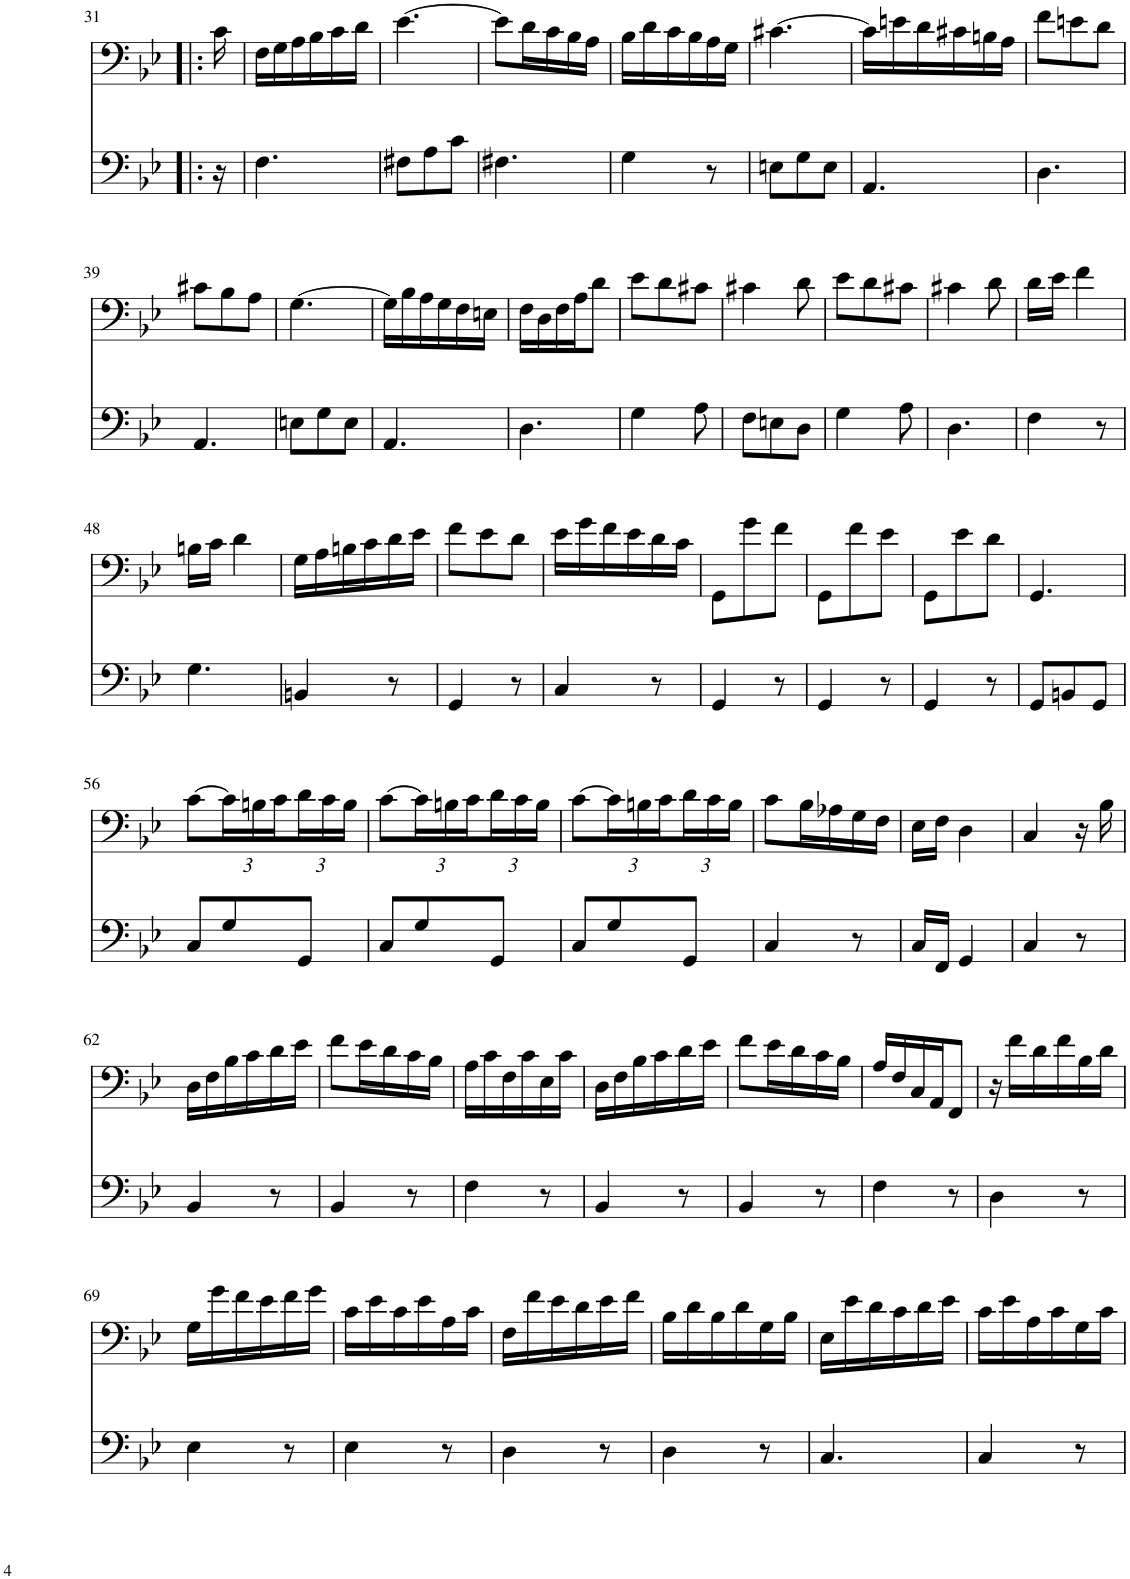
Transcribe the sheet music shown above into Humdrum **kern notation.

**kern	**kern	**kern	**kern
*part3	*part3	*part2	*part1
*staff4	*staff3	*staff2	*staff1
*I"Harpsichord	*	*I"Violoncello	*I"Violoncello
*I'Hpschd	*	*I'Vc	*I'Vc
!!LO:PB:g=z
*clefF4	*clefG2	*clefF4	*clefF4
*k[b-e-]	*k[b-e-]	*k[b-e-]	*k[b-e-]
*M3/8	*M3/8	*M3/8	*M3/8
=31!|:	=31!|:	=31!|:	=31!|:
16r	16r	16r	16c\
=32	=32	=32	=32
4.F	4.A 4.c 4.f	4.F\	16F\LL
.	.	.	16G\
.	.	.	16A\
.	.	.	16B-\
.	.	.	16c\
.	.	.	16d\JJ
=33	=33	=33	=33
*	*^	*	*
8F#X\L	4e-	16A/LL	8F#X\L	[4.e-\
.	.	16B-/	.	.
8A\	.	16c/	8A\	.
.	.	16d/	.	.
8c\J	8r	16e-/	8c\J	.
.	.	16c/JJ	.	.
*	*v	*v	*	*
=34	=34	=34	=34
4.F#X	4.c 4.e- 4.a	4.F#X\	8e-\L]
.	.	.	16d\L
.	.	.	16c\
.	.	.	16B-\
.	.	.	16A\JJ
=35	=35	=35	=35
4G	4B- 4d 4g	4G\	16B-\LL
.	.	.	16d\
.	.	.	16c\
.	.	.	16B-\
8r	8r	8r	16A\
.	.	.	16G\JJ
=36	=36	=36	=36
*	*^	*	*
8En\L	8g	16c#X/LL	8En\L	[4.c#X\
.	.	16d/	.	.
8G\	4r	16en/	8G\	.
.	.	16f/	.	.
8E\J	.	16g/	8E\J	.
.	.	16e/JJ	.	.
*	*v	*v	*	*
=37	=37	=37	=37
4.AA	4.c#X 4.g	4.AA/	16c#\LL]
.	.	.	16en\
.	.	.	16d\
.	.	.	16c#X\
.	.	.	16Bn\
.	.	.	16A\JJ
=38	=38	=38	=38
4.D	4.A 4.d 4.f	4.D\	8f\L
.	.	.	8en\
.	.	.	8d\J
!!LO:LB:g=z
=39	=39	=39	=39
4.AA	4.A 4.c#X 4.en	4.AA/	8c#X\L
.	.	.	8B-\
.	.	.	8A\J
=40	=40	=40	=40
*	*^	*	*
8En\L	4c#X	16G/LL	8En\L	[4.G\
.	.	16B-/	.	.
8G\	.	16c#/	8G\	.
.	.	16d/	.	.
8E\J	8ryy	16en/	8E\J	.
.	.	16f/JJ	.	.
*	*v	*v	*	*
=41	=41	=41	=41
4.AA	4.c#X 4.g	4.AA/	16G\LL]
.	.	.	16B-\
.	.	.	16A\
.	.	.	16G\
.	.	.	16F\
.	.	.	16En\JJ
=42	=42	=42	=42
4.D	4.A 4.d 4.f	4.D\	16F\LL
.	.	.	16D\
.	.	.	16F\
.	.	.	16A\J
.	.	.	8d\J
=43	=43	=43	=43
4G	8B-/ 8e-/L	4G\	8e-\L
.	8d/ 8g/	.	8d\
8A	8c#X/ 8en/J	8A\	8c#X\J
=44	=44	=44	=44
*	*^	*	*
8F\L	8a/L	4c#X	8F\L	4c#X\
8En\	8g/	.	8En\	.
8D\J	8f/J	8d	8D\J	8d\
=45	=45	=45	=45	=45
4G	8B-/ 8e-/L	4.r	4G\	8e-\L
.	8d/ 8g/	.	.	8d\
8A	8c#X/ 8en/J	.	8A\	8c#X\J
*	*v	*v	*	*
=46	=46	=46	=46
4.D	4G 4B- 4en	4.D\	4c#X\
.	8F 8A 8d	.	8d\
=47	=47	=47	=47
*	*^	*	*
4F	8.d/L	4A-X	4F\	16d\LL
.	.	.	.	16e-\JJ
.	.	.	.	4f\
.	16e-/L	.	.	.
8r	16f/	8r	8r	.
.	16d/JJ	.	.	.
!!LO:LB:g=z
=48	=48	=48	=48	=48
4.G	4d 4f	8.Bn/L	4.G\	16Bn\LL
.	.	.	.	16c\JJ
.	.	.	.	4d\
.	.	16c/L	.	.
.	8r	16d/	.	.
.	.	16B/JJ	.	.
=49	=49	=49	=49	=49
4BBn	4G 4d 4g	4.r	4BBn/	16G\LL
.	.	.	.	16A\
.	.	.	.	16Bn\
.	.	.	.	16c\
8r	8r	.	8r	16d\
.	.	.	.	16e-\JJ
*	*v	*v	*	*
=50	=50	=50	=50
4GG	4d 4f 4bn	4GG/	8f\L
.	.	.	8e-\
8r	8r	8r	8d\J
=51	=51	=51	=51
4C	4e- 4g 4cc	4C/	16e-\LL
.	.	.	16g\
.	.	.	16f\
.	.	.	16e-\
8r	8r	8r	16d\
.	.	.	16c\JJ
=52	=52	=52	=52
4GG	8d/ 8g/ 8bn/L	4GG/	8GG\L
.	8e-/ 8g/ 8cc/	.	8g\
8r	8f/ 8b/ 8dd/J	8r	8f\J
=53	=53	=53	=53
4GG	8e-/ 8g/ 8cc/L	4GG/	8GG\L
.	8f/ 8bn/ 8dd/	.	8f\
8r	8g/ 8cc/ 8ee-/J	8r	8e-\J
=54	=54	=54	=54
4GG	8g\ 8bn\ 8dd\L	4GG/	8GG\L
.	8cc\ 8ee-\	.	8e-\
8r	8g\ 8b\ 8ff\J	8r	8d\J
=55	=55	=55	=55
*	*^	*	*
8GG/L	4.dd 4.ff	16bn/LL	8GG/L	4.GG/
.	.	16a/	.	.
8BBn/	.	16g/	8BBn/	.
.	.	16a/	.	.
8GG/J	.	16b/	8GG/J	.
.	.	16g/JJ	.	.
!!LO:LB:g=z
=56	=56	=56	=56	=56
8C/L	8g/ 8cc/L	8ee-	8C/L	[8c\L
*	*	*	*	*Xbrackettup
8G/	8cc/	4g 4dd	8G/	24c\L]
.	.	.	.	24Bn\
.	.	.	.	24c\
8GG/J	8bn/J	.	8GG/J	24d\
.	.	.	.	24c\
.	.	.	.	24B\JJ
=57	=57	=57	=57	=57
8C/L	8g/ 8cc/L	8e-	8C/L	[8c\L
8G/	8cc/	4d 4g	8G/	24c\L]
.	.	.	.	24Bn\
.	.	.	.	24c\
8GG/J	8bn/J	.	8GG/J	24d\
.	.	.	.	24c\
.	.	.	.	24B\JJ
=58	=58	=58	=58	=58
8C/L	8e- 8g	8c/L	8C/L	[8c\L
8G/	4d 4g	8c/	8G/	24c\L]
.	.	.	.	24Bn\
.	.	.	.	24c\
8GG/J	.	8Bn/J	8GG/J	24d\
.	.	.	.	24c\
.	.	.	.	24B\JJ
*	*v	*v	*	*
=59	=59	=59	=59
4C	4c 4e- 4g	4C/	8c\L
.	.	.	16B-\L
.	.	.	16A-X\
8r	8r	8r	16G\
.	.	.	16F\JJ
=60	=60	=60	=60
*	*^	*	*
16C/LL	16e-/ 16g/LL	8c	16C/LL	16E-\LL
16FF/JJ	16f/ 16a-X/J	.	16FF/JJ	16F\JJ
4GG	8c/ 8d/	4r	4GG/	4D\
.	8Bn/ 8d/ 8g/J	.	.	.
*	*v	*v	*	*
=61	=61	=61	=61
4C	4c 4e- 4g	4C/	4C/
8r	8r	8r	16r
.	.	.	16B-\
!!LO:LB:g=z
=62	=62	=62	=62
4BB-	4d 4f 4b-	4BB-/	16D\LL
.	.	.	16F\
.	.	.	16B-\
.	.	.	16c\
8r	8r	8r	16d\
.	.	.	16e-\JJ
=63	=63	=63	=63
4BB-	4f 4b- 4dd	4BB-/	8f\L
.	.	.	16e-\L
.	.	.	16d\
8r	8r	8r	16c\
.	.	.	16B-\JJ
=64	=64	=64	=64
4F	4f 4a 4cc	4F\	16A\LL
.	.	.	16c\
.	.	.	16F\
.	.	.	16c\
8r	8r	8r	16E-\
.	.	.	16c\JJ
=65	=65	=65	=65
4BB-	4d 4f 4b-	4BB-/	16D\LL
.	.	.	16F\
.	.	.	16B-\
.	.	.	16c\
8r	8r	8r	16d\
.	.	.	16e-\JJ
=66	=66	=66	=66
4BB-	4f 4b- 4dd	4BB-/	8f\L
.	.	.	16e-\L
.	.	.	16d\
8r	8r	8r	16c\
.	.	.	16B-\JJ
=67	=67	=67	=67
4F	4f 4a 4cc	4F\	16A/LL
.	.	.	16F/
.	.	.	16C/
.	.	.	16AA/J
8r	8r	8r	8FF/J
=68	=68	=68	=68
*	*^	*	*
4D	4b-	4.f	4D\	16r
.	.	.	.	16f\LL
.	.	.	.	16d\
.	.	.	.	16f\
8r	8a-X	.	8r	16B-\
.	.	.	.	16d\JJ
!!LO:LB:g=z
=69	=69	=69	=69	=69
4E-	4e- 4g	4.r	4E-\	16G\LL
.	.	.	.	16g\
.	.	.	.	16f\
.	.	.	.	16e-\
8r	8r	.	8r	16f\
.	.	.	.	16g\JJ
*	*v	*v	*	*
=70	=70	=70	=70
4E-	4c 4f 4a	4E-\	16c\LL
.	.	.	16e-\
.	.	.	16c\
.	.	.	16e-\
8r	8r	8r	16A\
.	.	.	16c\JJ
=71	=71	=71	=71
4D	4B- 4f 4b-	4D\	16F\LL
.	.	.	16f\
.	.	.	16e-\
.	.	.	16d\
8r	8r	8r	16e-\
.	.	.	16f\JJ
=72	=72	=72	=72
*	*^	*	*
4D	4g	4.B-	4D\	16B-\LL
.	.	.	.	16d\
.	.	.	.	16B-\
.	.	.	.	16d\
8r	8f	.	8r	16G\
.	.	.	.	16B-\JJ
=73	=73	=73	=73	=73
4.C	4.c 4.e-	4.r	4.C/	16E-\LL
.	.	.	.	16e-\
.	.	.	.	16d\
.	.	.	.	16c\
.	.	.	.	16d\
.	.	.	.	16e-\JJ
=74	=74	=74	=74	=74
4C	4a	4.e-	4C/	16c\LL
.	.	.	.	16e-\
.	.	.	.	16A\
.	.	.	.	16c\
8r	8g	.	8r	16G\
.	.	.	.	16c\JJ
*	*v	*v	*	*
=	=	=	=
*-	*-	*-	*-
